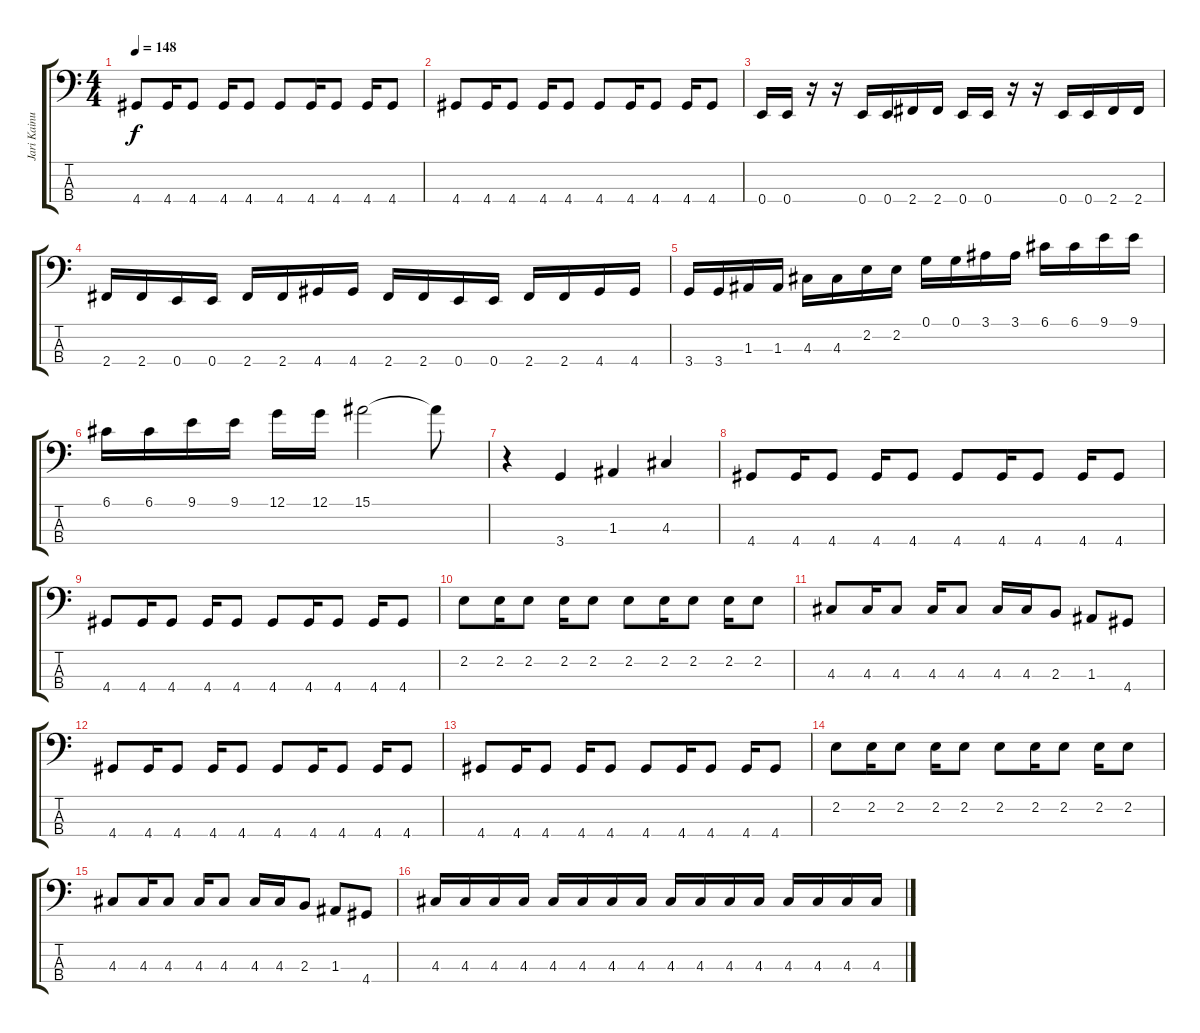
\track ("Jari Kainulainen" "Jari Kainu") {instrument electricbassfinger}
\staff {score tabs}
\tuning (G2 D2 A1 E1) {hide}
\ts (4 4)
\tempo 148
\clef f4
\ks c
4.4.8{dy f} 4.4.16 4.4.8 4.4.16 4.4.8 4.4.8 4.4.16 4.4.8 4.4.16 4.4.8 |
4.4.8 4.4.16 4.4.8 4.4.16 4.4.8 4.4.8 4.4.16 4.4.8 4.4.16 4.4.8 |
0.4.16 0.4.16 r.16 r.16 0.4.16 0.4.16 2.4.16 2.4.16 0.4.16 0.4.16 r.16 r.16 0.4.16 0.4.16 2.4.16 2.4.16 |
2.4.16 2.4.16 0.4.16 0.4.16 2.4.16 2.4.16 4.4.16 4.4.16 2.4.16 2.4.16 0.4.16 0.4.16 2.4.16 2.4.16 4.4.16 4.4.16 |
3.4.16 3.4.16 1.3.16 1.3.16 4.3.16 4.3.16 2.2.16 2.2.16 0.1.16 0.1.16 3.1.16 3.1.16 6.1.16 6.1.16 9.1.16 9.1.16 |
6.1.16 6.1.16 9.1.16 9.1.16 12.1.16 12.1.16 15.1.2 15.1{t}.8 |
r.4 3.4.4 1.3.4 4.3.4 |
4.4.8 4.4.16 4.4.8 4.4.16 4.4.8 4.4.8 4.4.16 4.4.8 4.4.16 4.4.8 |
4.4.8 4.4.16 4.4.8 4.4.16 4.4.8 4.4.8 4.4.16 4.4.8 4.4.16 4.4.8 |
2.2.8 2.2.16 2.2.8 2.2.16 2.2.8 2.2.8 2.2.16 2.2.8 2.2.16 2.2.8 |
4.3.8 4.3.16 4.3.8 4.3.16 4.3.8 4.3.16 4.3.16 2.3.8 1.3.8 4.4.8 |
4.4.8 4.4.16 4.4.8 4.4.16 4.4.8 4.4.8 4.4.16 4.4.8 4.4.16 4.4.8 |
4.4.8 4.4.16 4.4.8 4.4.16 4.4.8 4.4.8 4.4.16 4.4.8 4.4.16 4.4.8 |
2.2.8 2.2.16 2.2.8 2.2.16 2.2.8 2.2.8 2.2.16 2.2.8 2.2.16 2.2.8 |
4.3.8 4.3.16 4.3.8 4.3.16 4.3.8 4.3.16 4.3.16 2.3.8 1.3.8 4.4.8 |
4.3.16 4.3.16 4.3.16 4.3.16 4.3.16 4.3.16 4.3.16 4.3.16 4.3.16 4.3.16 4.3.16 4.3.16 4.3.16 4.3.16 4.3.16 4.3.16
